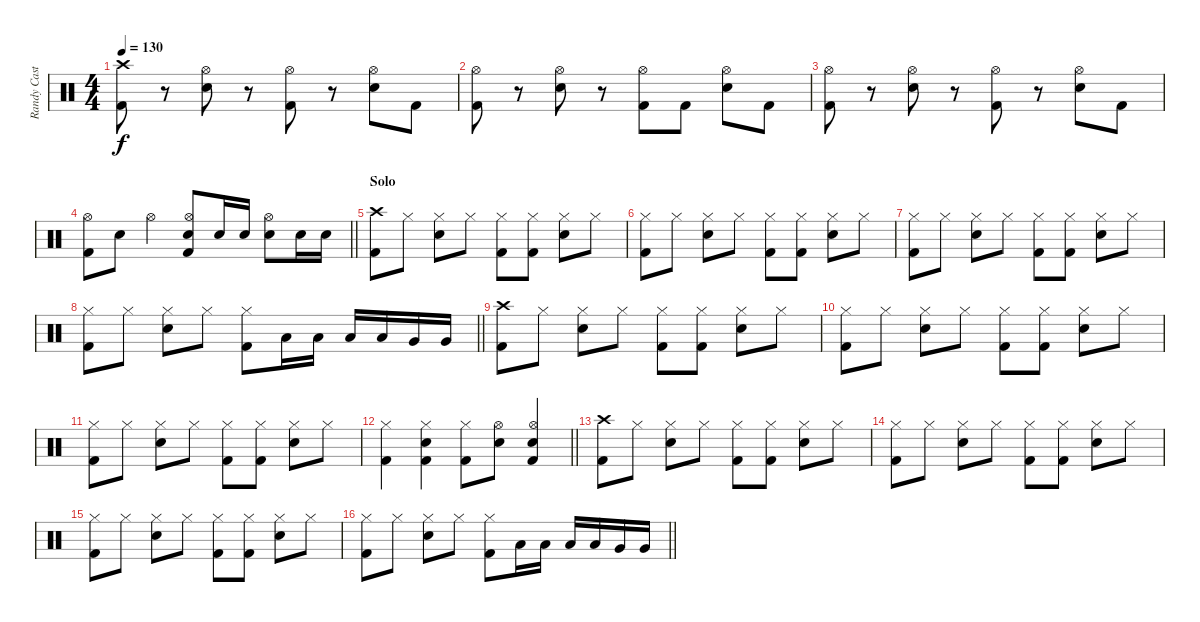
\track ("Randy Castillo" "Randy Cast") {instrument percussion}
\staff {score}
\articulation defaults
\ts (4 4)
\section ("" "")
\tempo 130
\clef neutral
\ks c
("Crash high (hit)" "Kick (hit) 2").8{dy f} r.8 ("Hi-Hat (open)" "Snare (hit) 2").8 r.8 ("Hi-Hat (open)" "Kick (hit) 2").8 r.8 ("Hi-Hat (open)" "Snare (hit) 2").8 "Kick (hit) 2".8 |
("Hi-Hat (open)" "Kick (hit) 2").8 r.8 ("Hi-Hat (open)" "Snare (hit) 2").8 r.8 ("Hi-Hat (open)" "Kick (hit) 2").8 "Kick (hit) 2".8 ("Hi-Hat (open)" "Snare (hit) 2").8 "Kick (hit) 2".8 |
("Hi-Hat (open)" "Kick (hit) 2").8 r.8 ("Hi-Hat (open)" "Snare (hit) 2").8 r.8 ("Hi-Hat (open)" "Kick (hit) 2").8 r.8 ("Hi-Hat (open)" "Snare (hit) 2").8 "Kick (hit) 2".8 |
\barLineRight lightlight
("Hi-Hat (open)" "Kick (hit) 2").8 "Snare (hit) 2".8 "Hi-Hat (open)".4 ("Hi-Hat (open)" "Snare (hit) 2" "Kick (hit) 2").8 "Snare (hit) 2".16 "Snare (hit) 2".16 ("Hi-Hat (open)" "Snare (hit) 2").8 "Snare (hit) 2".16 "Snare (hit) 2".16 |
\section ("" "Solo")
("Crash high (hit)" "Kick (hit) 2").8 "Hi-Hat (closed)".8 ("Hi-Hat (closed)" "Snare (hit) 2").8 "Hi-Hat (closed)".8 ("Hi-Hat (closed)" "Kick (hit) 2").8 ("Hi-Hat (closed)" "Kick (hit) 2").8 ("Hi-Hat (closed)" "Snare (hit) 2").8 "Hi-Hat (closed)".8 |
("Hi-Hat (closed)" "Kick (hit) 2").8 "Hi-Hat (closed)".8 ("Hi-Hat (closed)" "Snare (hit) 2").8 "Hi-Hat (closed)".8 ("Hi-Hat (closed)" "Kick (hit) 2").8 ("Hi-Hat (closed)" "Kick (hit) 2").8 ("Hi-Hat (closed)" "Snare (hit) 2").8 "Hi-Hat (closed)".8 |
("Hi-Hat (closed)" "Kick (hit) 2").8 "Hi-Hat (closed)".8 ("Hi-Hat (closed)" "Snare (hit) 2").8 "Hi-Hat (closed)".8 ("Hi-Hat (closed)" "Kick (hit) 2").8 ("Hi-Hat (closed)" "Kick (hit) 2").8 ("Hi-Hat (closed)" "Snare (hit) 2").8 "Hi-Hat (closed)".8 |
\barLineRight lightlight
("Hi-Hat (closed)" "Kick (hit) 2").8 "Hi-Hat (closed)".8 ("Hi-Hat (closed)" "Snare (hit) 2").8 "Hi-Hat (closed)".8 ("Hi-Hat (closed)" "Kick (hit) 2").8 "Low Tom (hit)".16 "Low Tom (hit)".16 "Low Tom (hit)".16 "Low Tom (hit)".16 "Very Low Tom (hit)".16 "Very Low Tom (hit)".16 |
("Crash high (hit)" "Kick (hit) 2").8 "Hi-Hat (closed)".8 ("Hi-Hat (closed)" "Snare (hit) 2").8 "Hi-Hat (closed)".8 ("Hi-Hat (closed)" "Kick (hit) 2").8 ("Hi-Hat (closed)" "Kick (hit) 2").8 ("Hi-Hat (closed)" "Snare (hit) 2").8 "Hi-Hat (closed)".8 |
("Hi-Hat (closed)" "Kick (hit) 2").8 "Hi-Hat (closed)".8 ("Hi-Hat (closed)" "Snare (hit) 2").8 "Hi-Hat (closed)".8 ("Hi-Hat (closed)" "Kick (hit) 2").8 ("Hi-Hat (closed)" "Kick (hit) 2").8 ("Hi-Hat (closed)" "Snare (hit) 2").8 "Hi-Hat (closed)".8 |
("Hi-Hat (closed)" "Kick (hit) 2").8 "Hi-Hat (closed)".8 ("Hi-Hat (closed)" "Snare (hit) 2").8 "Hi-Hat (closed)".8 ("Hi-Hat (closed)" "Kick (hit) 2").8 ("Hi-Hat (closed)" "Kick (hit) 2").8 ("Hi-Hat (closed)" "Snare (hit) 2").8 "Hi-Hat (closed)".8 |
\barLineRight lightlight
("Hi-Hat (closed)" "Kick (hit) 2").4 ("Hi-Hat (closed)" "Snare (hit) 2" "Kick (hit) 2").4 ("Hi-Hat (closed)" "Kick (hit) 2").8 ("Hi-Hat (open)" "Snare (hit) 2").8 ("Hi-Hat (open)" "Snare (hit) 2" "Kick (hit) 2").4 |
\section ("" "")
("Crash high (hit)" "Kick (hit) 2").8 "Hi-Hat (closed)".8 ("Hi-Hat (closed)" "Snare (hit) 2").8 "Hi-Hat (closed)".8 ("Hi-Hat (closed)" "Kick (hit) 2").8 ("Hi-Hat (closed)" "Kick (hit) 2").8 ("Hi-Hat (closed)" "Snare (hit) 2").8 "Hi-Hat (closed)".8 |
("Hi-Hat (closed)" "Kick (hit) 2").8 "Hi-Hat (closed)".8 ("Hi-Hat (closed)" "Snare (hit) 2").8 "Hi-Hat (closed)".8 ("Hi-Hat (closed)" "Kick (hit) 2").8 ("Hi-Hat (closed)" "Kick (hit) 2").8 ("Hi-Hat (closed)" "Snare (hit) 2").8 "Hi-Hat (closed)".8 |
("Hi-Hat (closed)" "Kick (hit) 2").8 "Hi-Hat (closed)".8 ("Hi-Hat (closed)" "Snare (hit) 2").8 "Hi-Hat (closed)".8 ("Hi-Hat (closed)" "Kick (hit) 2").8 ("Hi-Hat (closed)" "Kick (hit) 2").8 ("Hi-Hat (closed)" "Snare (hit) 2").8 "Hi-Hat (closed)".8 |
\barLineRight lightlight
("Hi-Hat (closed)" "Kick (hit) 2").8 "Hi-Hat (closed)".8 ("Hi-Hat (closed)" "Snare (hit) 2").8 "Hi-Hat (closed)".8 ("Hi-Hat (closed)" "Kick (hit) 2").8 "Low Tom (hit)".16 "Low Tom (hit)".16 "Low Tom (hit)".16 "Low Tom (hit)".16 "Very Low Tom (hit)".16 "Very Low Tom (hit)".16
